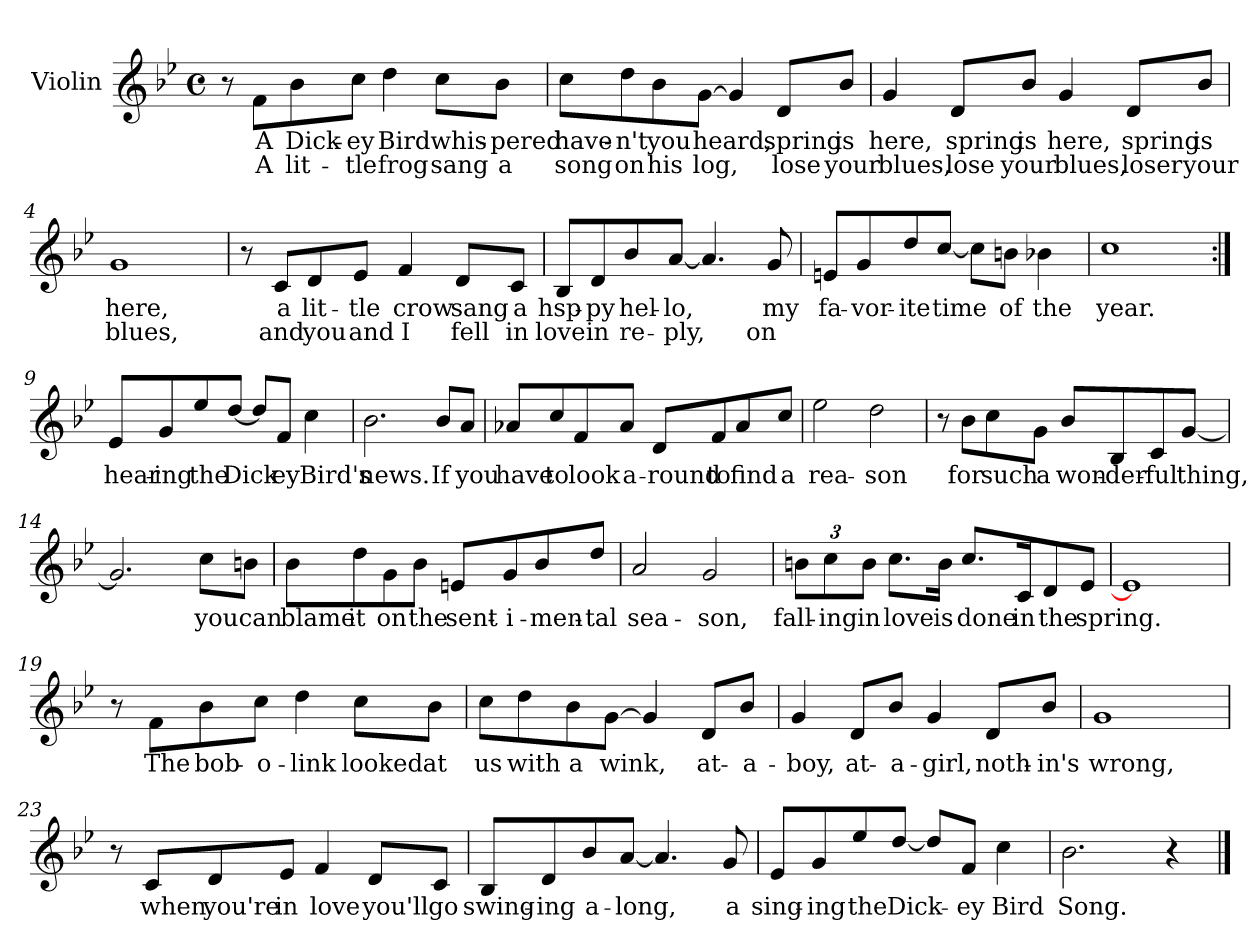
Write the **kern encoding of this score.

**kern	**text	**text
*part1	*part1	*part1
*staff1	*staff1	*staff1
*I"Violin	*	*
*I'Vln	*	*
*clefG2	*	*
*k[b-e-]	*	*
*B-:	*	*
*M4/4	*	*
*met(c)	*	*
=1	=1	=1
8r	.	.
8f\L	A	A
8b-\	Dick-	lit-
8cc\J	-ey	-tle
4dd\	Bird	frog
8cc\L	whis-	sang
8b-\J	-pered	a
=2	=2	=2
8cc\L	have-	song
8dd\	-n't	on
8b-\	you	his
[8g\J	heard,	log,
4g/]	.	.
8d/L	spring	lose
8b-/J	is	your
!!LO:LB:g=z
=3	=3	=3
4g/	here,	blues,
8d/L	spring	lose
8b-/J	is	your
4g/	here,	blues,
8d/L	spring	loser
8b-/J	is	your
=4	=4	=4
1g	here,	blues,
=5	=5	=5
8r	.	.
8c/L	a	and
8d/	lit-	you
8e-/J	-tle	and
4f/	crow	I
8d/L	sang	fell
8c/J	a	in
!!LO:LB:g=z
=6	=6	=6
8B-/L	hsp-	love
8d/	-py	in
8b-/	hel-	re-
[8a/J	-lo,	-ply,
4.a/]	.	.
8g/	my	on
=7	=7	=7
8en/L	fa-	.
8g/	-vor-	.
8dd/	-ite	.
[8cc/J	time	.
8cc\L]	.	.
8bn\J	of	.
4b-X\	the	.
=8	=8	=8
1cc	year.	.
!!LO:LB:g=z
=9:|!	=9:|!	=9:|!
8e-/L	hear-	.
8g/	-ing	.
8ee-/	the	.
[8dd/J	Dick	.
8dd/L]	.	.
8f/J	ey	.
4cc\	Bird's	.
=10	=10	=10
2.b-\	news.	.
8b-/L	If	.
8a/J	you	.
=11	=11	=11
8a-X/L	have	.
8cc/	to	.
8f/	look	.
8a-/J	a-	.
8d/L	-round	.
8f/	to	.
8a-/	find	.
8cc/J	a	.
=12	=12	=12
2ee-\	rea-	.
2dd\	-son	.
!!LO:LB:g=z
=13	=13	=13
8r	.	.
8b-\L	for	.
8cc\	such	.
8g\J	a	.
8b-/L	won-	.
8B-/	-der-	.
8c/	-ful	.
[8g/J	thing,	.
=14	=14	=14
2.g/]	.	.
8cc\L	you	.
8bn\J	can	.
=15	=15	=15
8b-\L	blame	.
8dd\	it	.
8g\	on	.
8b-\J	the	.
8en/L	sent-	.
8g/	-i-	.
8b-/	-men-	.
8dd/J	-tal	.
=16	=16	=16
2a/	sea-	.
2g/	-son,	.
!!LO:LB:g=z
=17	=17	=17
*Xbrackettup	*	*
12bn\L	fall-	.
12cc\	-ing	.
12b\J	in	.
8.cc\L	love	.
16b\Jk	is	.
8.cc/L	done	.
16c/K	in	.
8d/	the	.
8e-/J	spring.	.
=18	=18	=18
1e-]	.	.
=19	=19	=19
8r	.	.
8f\L	The	.
8b-\	bob-	.
8cc\J	-o-	.
4dd\	-link	.
8cc\L	looked	.
8b-\J	at	.
=20	=20	=20
8cc\L	us	.
8dd\	with	.
8b-\	a	.
[8g\J	wink,	.
4g/]	.	.
8d/L	at-	.
8b-/J	-a-	.
!!LO:LB:g=z
=21	=21	=21
4g/	-boy,	.
8d/L	at-	.
8b-/J	-a-	.
4g/	-girl,	.
8d/L	noth-	.
8b-/J	-in's	.
=22	=22	=22
1g	wrong,	.
=23	=23	=23
8r	.	.
8c/L	when	.
8d/	you're	.
8e-/J	in	.
4f/	love	.
8d/L	you'll	.
8c/J	go	.
!!LO:LB:g=z
=24	=24	=24
8B-/L	swing-	.
8d/	-ing	.
8b-/	a-	.
[8a/J	-long,	.
4.a/]	.	.
8g/	a	.
=25	=25	=25
8e-/L	sing-	.
8g/	-ing	.
8ee-/	the	.
[8dd/J	Dick-	.
8dd/L]	.	.
8f/J	-ey	.
4cc\	Bird	.
=26	=26	=26
2.b-\	Song.	.
4r	.	.
==	==	==
*-	*-	*-
